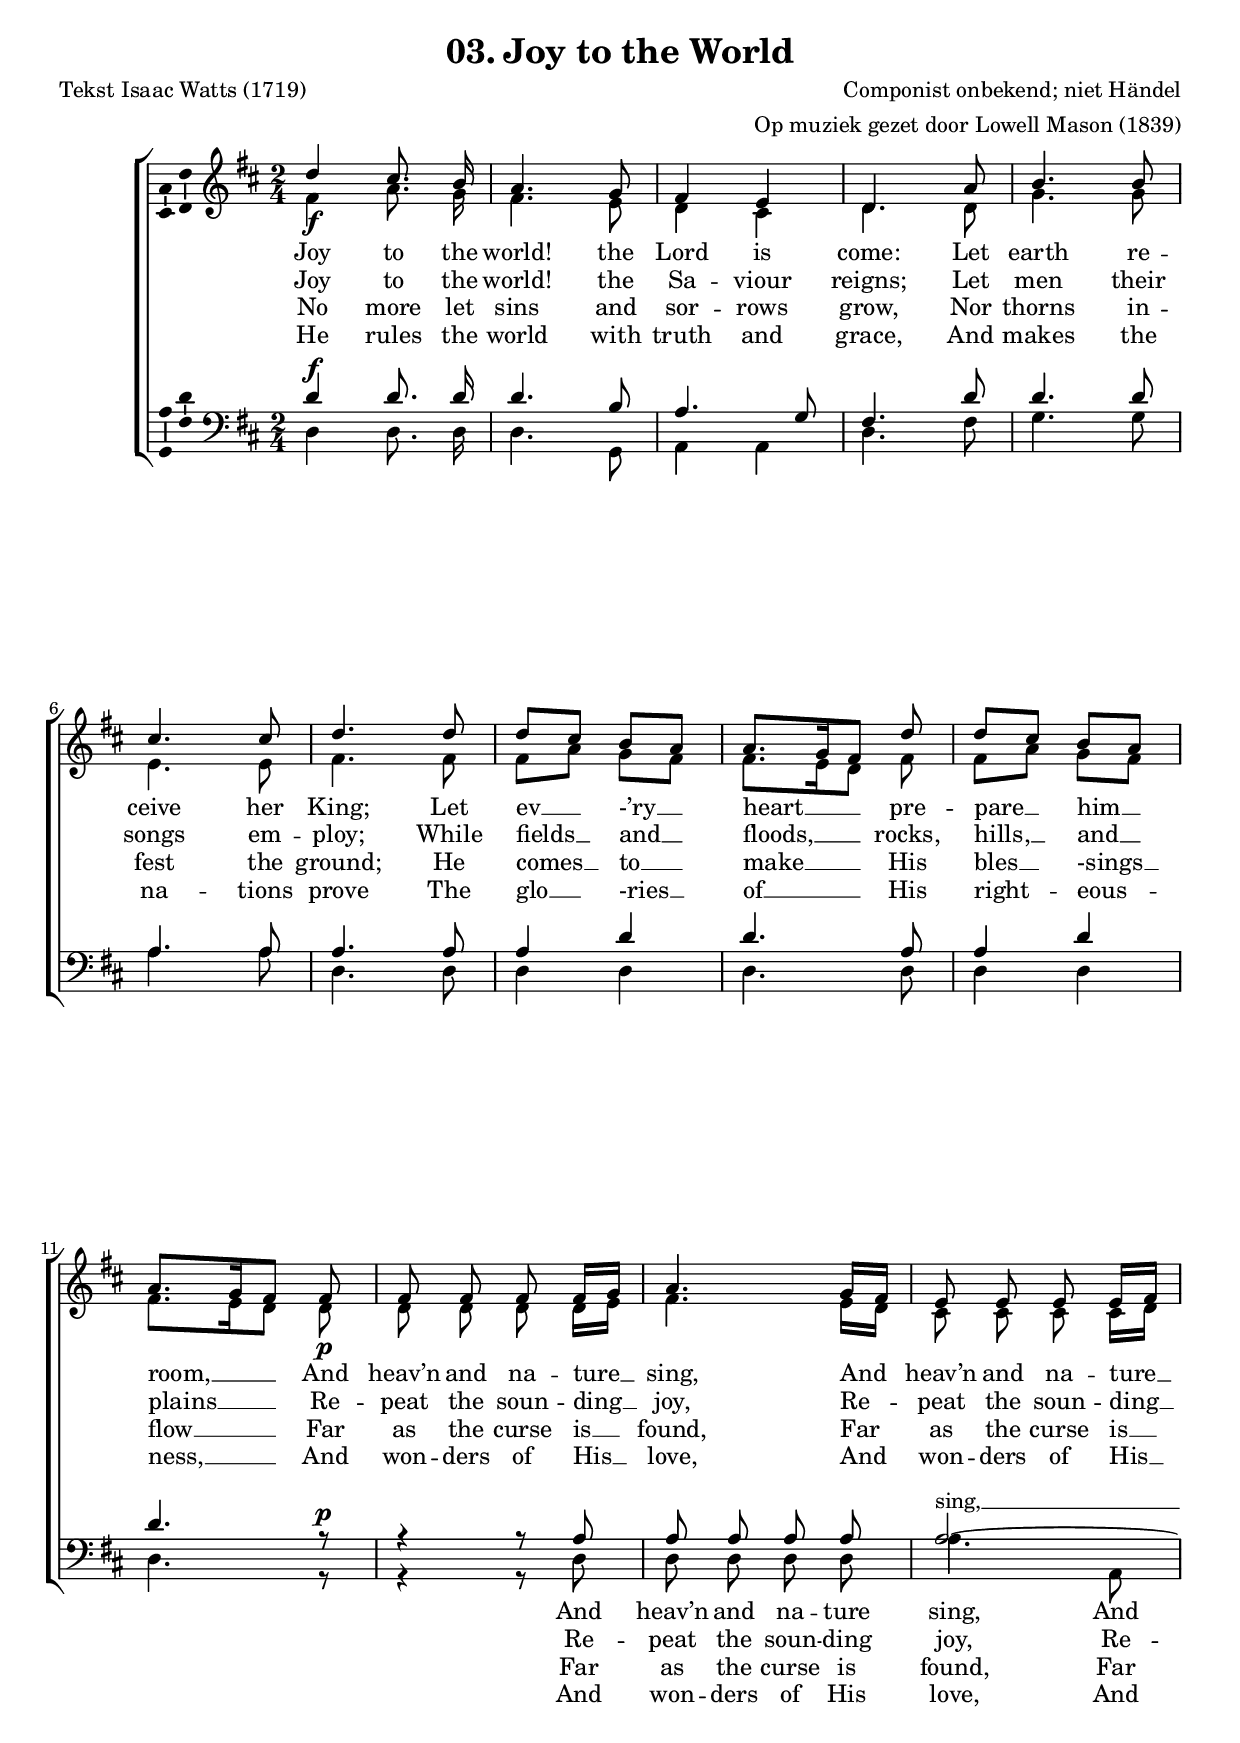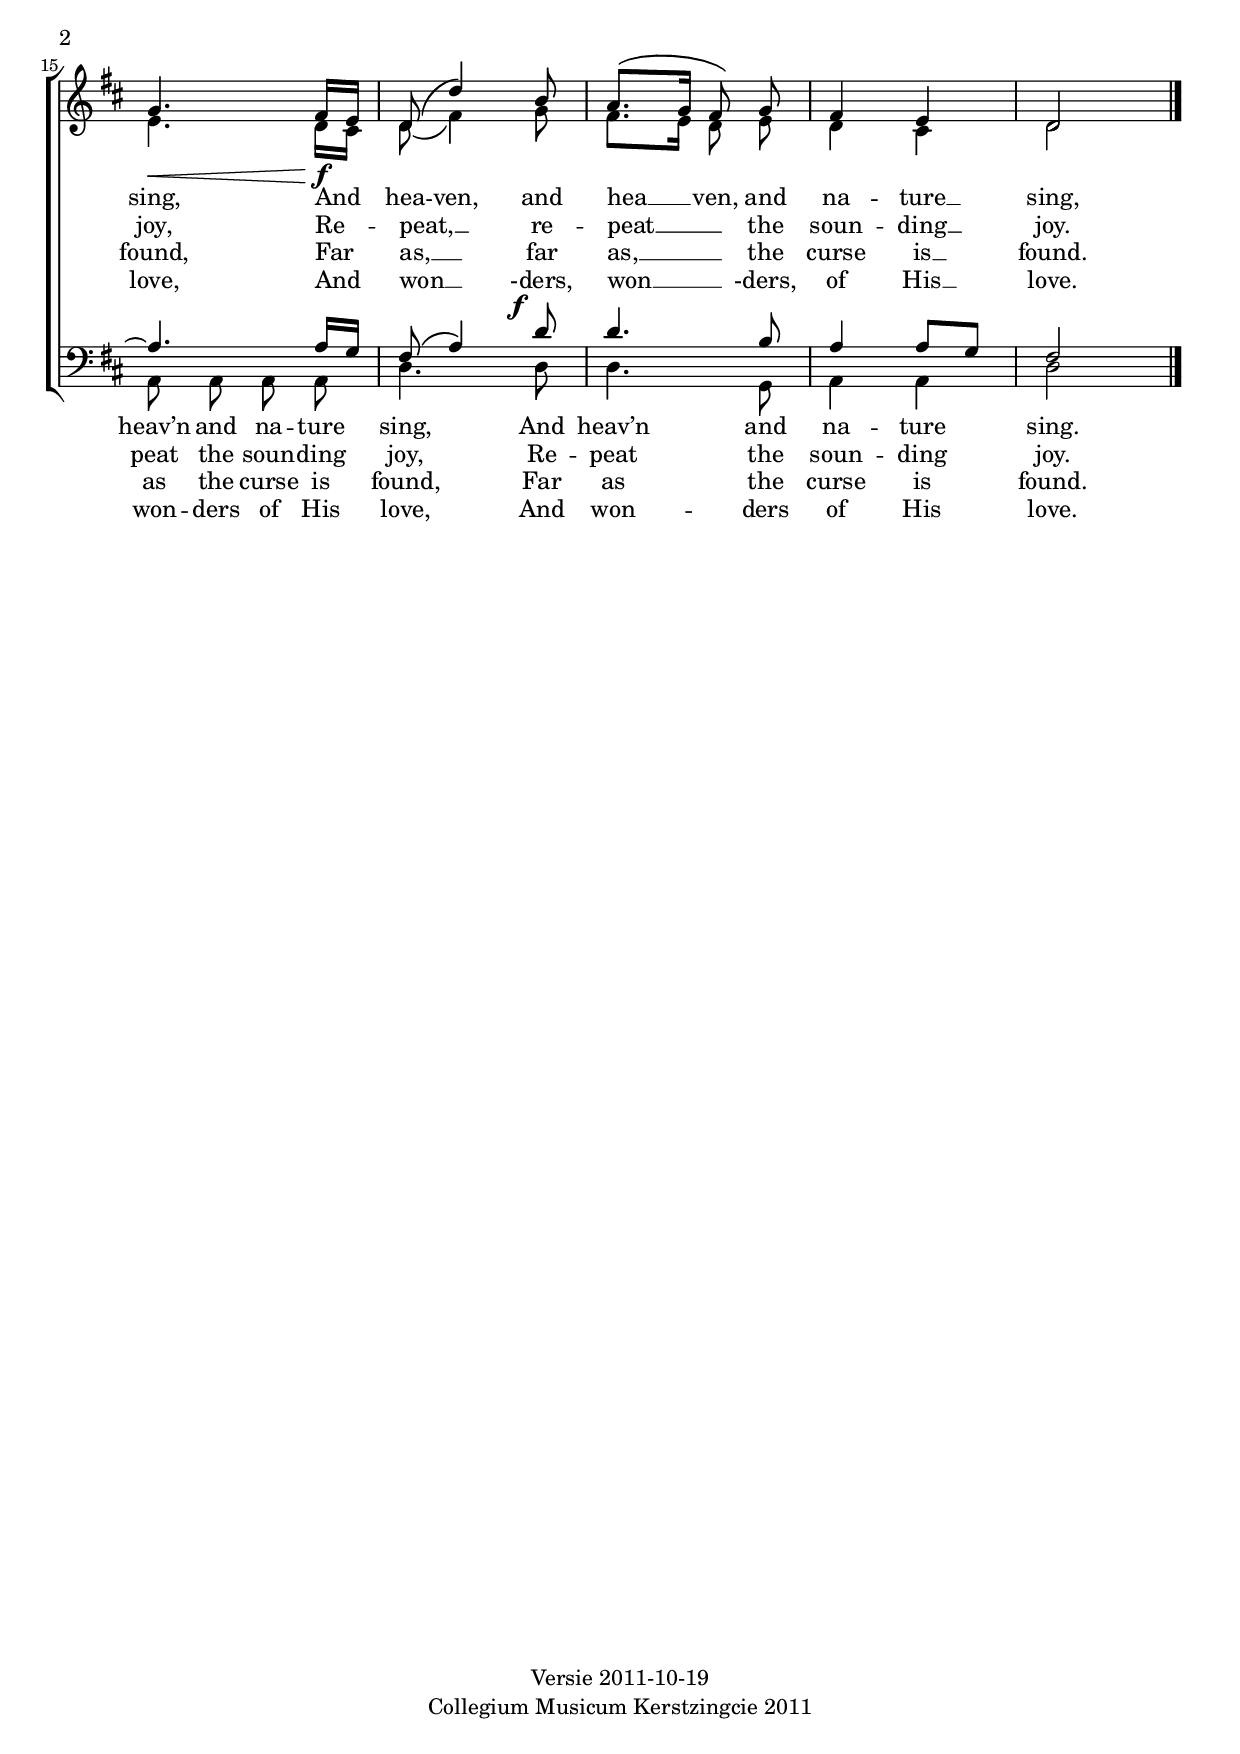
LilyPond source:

% vim: set fileformat=dos:
\version "2.12.3"

% vim: set fileformat=dos:
soprano =  \relative d'' {
  \autoBeamOff
  \clef "treble" \key d \major \time 2/4 | % 1
  d4 \f cis8. b16 | % 2
  a4. g8 | % 3
  fis4 e4 | % 4
  d4. a'8 | % 5
  b4. b8 | % 6
  cis4. cis8 | % 7
  d4. d8 | % 8
  d8 [ cis8 ] b8 [ a8 ] | % 9
  a8. [ g16 fis8 ] d'8 | \barNumberCheck #10
  d8[ cis8] b8[ a8] | % 11
  a8.[ g16 fis8] fis8 \p | % 12
  fis8 fis8 fis8 fis16[ g16] | % 13
  a4. g16[ fis16] | % 14
  e8 e8 e8 e16[fis16] | % 15
  g4.\< fis16[\!\f e16] | % 16
  d8\( d'4\) b8 | % 17
  a8.\([ g16] fis8\) g8 | % 18
  fis4 e4 | % 19
  d2 \bar "|."
}

alto = \relative fis' {
  \autoBeamOff
  \clef "treble" \key d \major \time 2/4
  fis4 a8. g16 | % 1
  fis4. e8 | % 2
  d4 cis4 | % 3
  d4. d8 | % 4
  g4. g8 | % 5
  e4. e8 | % 6
  fis4. fis8 | % 7
  fis8 [ a8 ] g8 [ fis8 ] | % 8
  fis8. [ e16 d8 ] fis8 | \barNumberCheck #10
  fis8 [ a8 ] g8 [ fis8 ] | % 10
  fis8. [ e16 d8 ] d8 | % 11
  d8 d8 d8 d16 [ e16 ] | % 12
  fis4. e16[ d16 ] | % 13
  cis8 cis8 cis8 cis16 [ d16 ] | % 14
  e4. d16[ cis16] | % 15
  d8\( fis4\) g8 | % 16
  fis8.[ e16] d8 e8 | % 17
  d4 cis4 | % 18
  d2 \bar "|."
}

tenor = \relative d' {
  \autoBeamOff
  \clef "bass" \key d \major \time 2/4 | % 1
  d4^\f 
    d8. d16 | % 2
  d4. b8 | % 3
  a4. g8 | % 4
  fis4. d'8 | % 5
  d4. d8 | % 6
  a4. a8 | % 7
  a4. a8 | % 8
  a4 d4 | % 9
  d4. a8 | \barNumberCheck #10
  a4 d4 | % 11
  d4. r8^\p | % 12
  r4 r8 a8 | % 13
  a8 a8 a8 a8 | % 14
  % Slight hackery to get some extra space above. Ought to use
  % \pad-to-box #'(X . X)  #'(Y . Y).
  a2^\markup{\column {
    " "
    \concat { sing,\draw-line #'(20 . 0) }
  } } ~ | % 15
  a4. a16 [ g16 ] | % 16
  fis8\( a4\) 
  % Hackery: The fortissimo mark is officially below the staff so that
  % it will force less vertical space, but is offset to above the staff.
  \once \override DynamicText #'extra-offset = #'(-2.5 . 10)
    d8_\f | %17
  d4. b8 | % 18
  a4 a8 [ g8 ] | % 19
  fis2 \bar "|."
}

bass = \relative d {
  \autoBeamOff
  \clef "bass" \key d \major \time 2/4 |
  d4 d8. d16 | % 1
  d4. g,8 | % 2
  a4 a4 | % 3
  d4. fis8 | % 4
  g4. g8 | % 5
  a4. a8 | % 6
  % King. Let
  d,4. d8 | % 7
  % ev' -- ry __
  d4 d4 | % 8
  % heart __ pre --
  d4. d8 | \barNumberCheck #10
  % pare him
  d4 d4  | % 10
  d4. r8 | % 11
  r4 r8 d8 | % 12
  d8 d8 d8 d8 | % 13
  a'4. a,8 | % 14
  a8 a8 a8 a8 %s4. | % 15
  d4. d8 | % 16
  d4. g,8 | % 17
  a4 a4 | % 18
  d2 \bar "|."
}

verseOne = \lyricmode {
  Joy to the world! 
  the Lord is come:
  Let earth re -- ceive her King; 
  Let ev __ -’ry __ heart __ 
  pre -- pare __ him __ room, __
  And heav’n and na -- ture __ sing,
  And heav’n and na -- ture __ sing,
  And hea -- ven, and hea __ ven, 
  and na -- ture __ sing,
}

verseTwo = \lyricmode {
  Joy to the world! 
  the Sa -- viour reigns;
  Let men their songs em -- ploy;
  While fields __ and __ floods, __
  rocks, hills, __ and __ plains __
  Re -- peat the soun -- ding __ joy,
  Re -- peat the soun -- ding __ joy,
  Re -- peat, __ _ re -- peat __ _
  the soun -- ding __ joy.
}

verseThree = \lyricmode {
  No more let sins and sor -- rows grow,
  Nor thorns in -- fest the ground;
  He comes __ to __ make __
  His bles __ -sings __ flow __
  Far as the curse is __ found,
  Far as the curse is __ found,
  Far as, __ _ far as, __ _
  the curse is __ found.
}

verseFour = \lyricmode {
  He rules the world 
  with truth and grace,
  And makes the na -- tions prove
  The glo __ -ries __ of __
  His right -- eous -- ness, __
  And won -- ders of His __ love,
  And won -- ders of His __ love,
  And won __ _ -ders, won __ _ -ders, 
    of His __ love.
}

skipTillBassPart = \lyricmode {
  \skip4 \skip4 \skip4 \skip4
  \skip4 \skip4 \skip4 \skip4 
  \skip4 \skip4 \skip4 \skip4 
  \skip4 \skip4 \skip4 \skip4 
  \skip4 \skip4 \skip4 \skip4 
  \skip4 \skip4 
}

verseOneBass = \lyricmode {
  \skipTillBassPart
  And heav’n and na -- ture sing, 
  And heav’n and na -- ture sing, 
  And heav’n and na -- ture sing. 
}

verseTwoBass = \lyricmode {
  \skipTillBassPart
  Re -- peat the soun -- ding joy,
  Re -- peat the soun -- ding joy,
  Re -- peat the soun -- ding joy.
}

verseThreeBass = \lyricmode {
  \skipTillBassPart
  Far as the curse is found,
  Far as the curse is found,
  Far as the curse is found.
}

verseFourBass = \lyricmode {
  \skipTillBassPart
  And won -- ders of His love,
  And won -- ders of His love,
  And won -- ders of His love.
}


nummer = "03."

\header {
  title = \markup { \nummer "Joy to the World" }
  poet = "Tekst Isaac Watts (1719)"
  composer = "Componist onbekend; niet Händel"
  arranger = "Op muziek gezet door Lowell Mason (1839)"
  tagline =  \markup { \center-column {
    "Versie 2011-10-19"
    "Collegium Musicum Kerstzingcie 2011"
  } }
}

% Make everything a bit smaller. 
% The normal size of the music font is 20, but that gets things *really*
% jammed together.
#(set-global-staff-size 19)

\score {
  \new ChoirStaff <<
    \new Staff = "upper" <<
      \clef "treble"
      \new Voice = "vSoprano" { 
        \override Ambitus #'X-offset = #2.0
        \voiceOne \soprano 
      }
      \new Voice = "vAlto" { \voiceTwo \alto }
    >>

    \new Lyrics \lyricsto "vSoprano" \verseOne
    \new Lyrics \lyricsto "vSoprano" \verseTwo
    \new Lyrics \lyricsto "vSoprano" \verseThree
    \new Lyrics \lyricsto "vSoprano" \verseFour

    \new Staff = "lower" <<
      \clef "bass"
      \new Voice = "vTenor" { 
        \override Ambitus #'X-offset = #2.0
        \voiceOne \tenor 
      }
      \new Voice = "vBass" { \voiceTwo \bass }
      \new Lyrics \lyricsto "vBass" \verseOneBass
      \new Lyrics \lyricsto "vBass" \verseTwoBass
      \new Lyrics \lyricsto "vBass" \verseThreeBass
      \new Lyrics \lyricsto "vBass" \verseFourBass
    >>
  >>
  \layout { 
    % We can haz ambitus to display pitch range?
    \context { \Voice 
      \consists "Ambitus_engraver"
    }
  }
}
